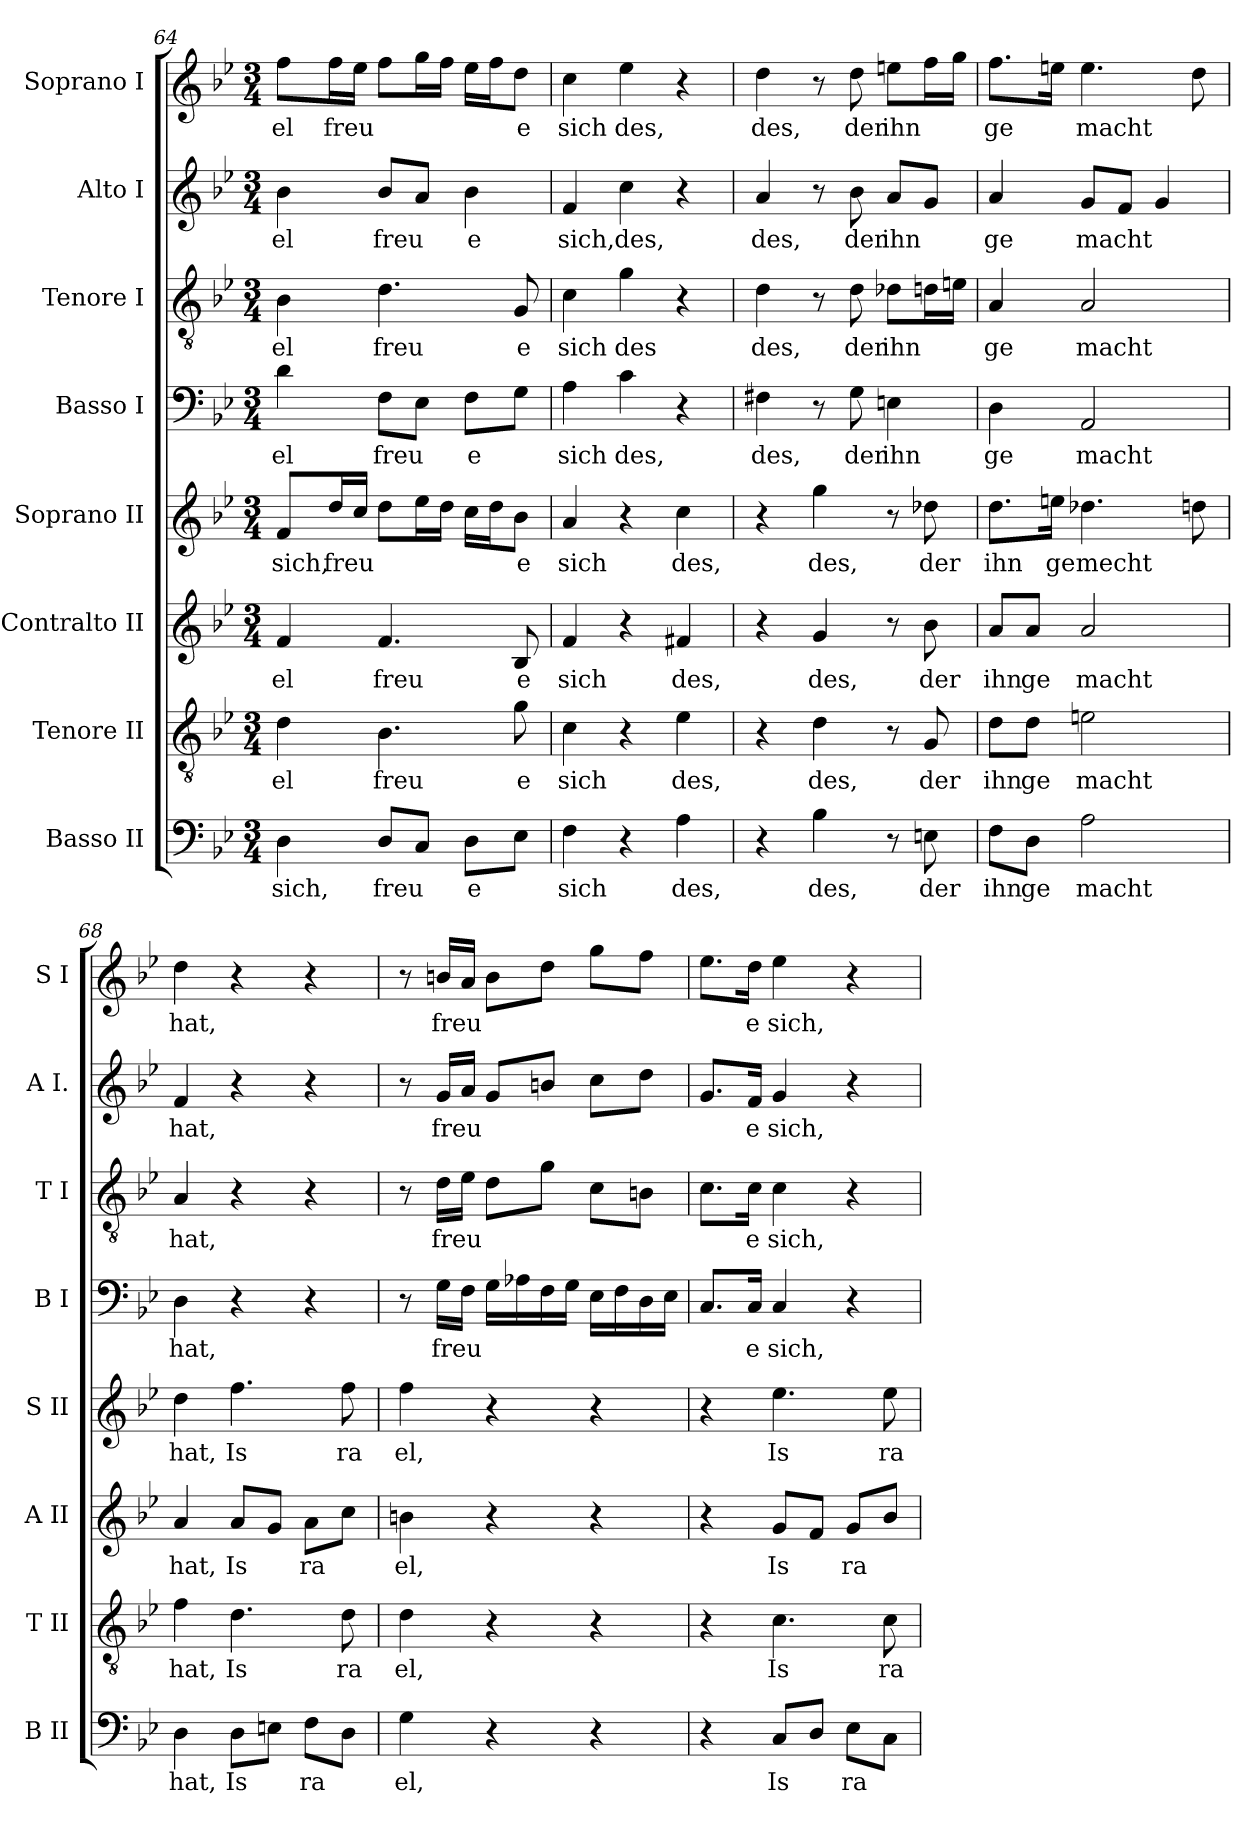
**kern	**text	**kern	**text	**kern	**text	**kern	**text	**kern	**text	**kern	**text	**kern	**text	**kern	**text
*part8	*part8	*part7	*part7	*part6	*part6	*part5	*part5	*part4	*part4	*part3	*part3	*part2	*part2	*part1	*part1
*staff8	*staff8	*staff7	*staff7	*staff6	*staff6	*staff5	*staff5	*staff4	*staff4	*staff3	*staff3	*staff2	*staff2	*staff1	*staff1
*I"Basso II	*	*I"Tenore II	*	*I"Contralto II	*	*I"Soprano II	*	*I"Basso I	*	*I"Tenore I	*	*I"Alto I	*	*I"Soprano I	*
*I'B II	*	*I'T II	*	*I'A II	*	*I'S II	*	*I'B I	*	*I'T I	*	*I'A I.	*	*I'S I	*
*clefF4	*	*clefGv2	*	*clefG2	*	*clefG2	*	*clefF4	*	*clefGv2	*	*clefG2	*	*clefG2	*
*k[b-e-]	*	*k[b-e-]	*	*k[b-e-]	*	*k[b-e-]	*	*k[b-e-]	*	*k[b-e-]	*	*k[b-e-]	*	*k[b-e-]	*
*M3/4	*	*M3/4	*	*M3/4	*	*M3/4	*	*M3/4	*	*M3/4	*	*M3/4	*	*M3/4	*
=64	=64	=64	=64	=64	=64	=64	=64	=64	=64	=64	=64	=64	=64	=64	=64
!	!LO:LY:b	!	!LO:LY:b	!	!LO:LY:b	!	!LO:LY:b	!	!LO:LY:b	!	!LO:LY:b	!	!LO:LY:b	!	!LO:LY:b
4D\	sich,	4d\	el	4f/	el	8f/L	sich,	4d\	el	4B-\	el	4b-\	el	8ff\L	el
!	!	!	!	!	!	!	!LO:LY:b	!	!	!	!	!	!	!	!LO:LY:b
.	.	.	.	.	.	16dd/L	freu	.	.	.	.	.	.	16ff\L	freu
.	.	.	.	.	.	16cc/JJ	.	.	.	.	.	.	.	16ee-\JJ	.
!	!LO:LY:b	!	!LO:LY:b	!	!LO:LY:b	!	!	!	!LO:LY:b	!	!LO:LY:b	!	!LO:LY:b	!	!
8D/L	freu	4.B-\	freu	4.f/	freu	8dd\L	.	8F\L	freu	4.d\	freu	8b-/L	freu	8ff\L	.
8C/J	.	.	.	.	.	16ee-\L	.	8E-\J	.	.	.	8a/J	.	16gg\L	.
.	.	.	.	.	.	16dd\JJ	.	.	.	.	.	.	.	16ff\JJ	.
!	!LO:LY:b	!	!	!	!	!	!	!	!LO:LY:b	!	!	!	!LO:LY:b	!	!
8D\L	e	.	.	.	.	16cc\LL	.	8F\L	e	.	.	4b-\	e	16ee-\LL	.
.	.	.	.	.	.	16dd\J	.	.	.	.	.	.	.	16ff\J	.
!	!	!	!LO:LY:b	!	!LO:LY:b	!	!LO:LY:b	!	!	!	!LO:LY:b	!	!	!	!LO:LY:b
8E-\J	.	8g\	e	8B-/	e	8b-\J	e	8G\J	.	8G/	e	.	.	8dd\J	e
=65	=65	=65	=65	=65	=65	=65	=65	=65	=65	=65	=65	=65	=65	=65	=65
!	!LO:LY:b	!	!LO:LY:b	!	!LO:LY:b	!	!LO:LY:b	!	!LO:LY:b	!	!LO:LY:b	!	!LO:LY:b	!	!LO:LY:b
4F\	sich	4c\	sich	4f/	sich	4a/	sich	4A\	sich	4c\	sich	4f/	sich,	4cc\	sich
!	!	!	!	!	!	!	!	!	!LO:LY:b	!	!LO:LY:b	!	!LO:LY:b	!	!LO:LY:b
4r	.	4r	.	4r	.	4r	.	4c\	des,	4g\	des	4cc\	des,	4ee-\	des,
!	!LO:LY:b	!	!LO:LY:b	!	!LO:LY:b	!	!LO:LY:b	!	!	!	!	!	!	!	!
4A\	des,	4e-\	des,	4f#X/	des,	4cc\	des,	4r	.	4r	.	4r	.	4r	.
!!LO:PB:g=z
=66	=66	=66	=66	=66	=66	=66	=66	=66	=66	=66	=66	=66	=66	=66	=66
!	!	!	!	!	!	!	!	!	!LO:LY:b	!	!LO:LY:b	!	!LO:LY:b	!	!LO:LY:b
4r	.	4r	.	4r	.	4r	.	4F#X\	des,	4d\	des,	4a/	des,	4dd\	des,
!	!LO:LY:b	!	!LO:LY:b	!	!LO:LY:b	!	!LO:LY:b	!	!	!	!	!	!	!	!
4B-\	des,	4d\	des,	4g/	des,	4gg\	des,	8r	.	8r	.	8r	.	8r	.
!	!	!	!	!	!	!	!	!	!LO:LY:b	!	!LO:LY:b	!	!LO:LY:b	!	!LO:LY:b
.	.	.	.	.	.	.	.	8G\	der	8d\	der	8b-\	der	8dd\	der
!	!	!	!	!	!	!	!	!	!LO:LY:b	!	!LO:LY:b	!	!LO:LY:b	!	!LO:LY:b
8r	.	8r	.	8r	.	8r	.	4En\	ihn	8d-X\L	ihn	8a/L	ihn	8een\L	ihn
!	!LO:LY:b	!	!LO:LY:b	!	!LO:LY:b	!	!LO:LY:b	!	!	!	!	!	!	!	!
8En\	der	8G/	der	8b-\	der	8dd-X\	der	.	.	16dn\L	.	8g/J	.	16ff\L	.
.	.	.	.	.	.	.	.	.	.	16en\JJ	.	.	.	16gg\JJ	.
=67	=67	=67	=67	=67	=67	=67	=67	=67	=67	=67	=67	=67	=67	=67	=67
!	!LO:LY:b	!	!LO:LY:b	!	!LO:LY:b	!	!LO:LY:b	!	!LO:LY:b	!	!LO:LY:b	!	!LO:LY:b	!	!LO:LY:b
8F\L	ihn	8d\L	ihn	8a/L	ihn	8.dd\L	ihn	4D\	ge	4A/	ge	4a/	ge	8.ff\L	ge
!	!LO:LY:b	!	!LO:LY:b	!	!LO:LY:b	!	!	!	!	!	!	!	!	!	!
8D\J	ge	8d\J	ge	8a/J	ge	.	.	.	.	.	.	.	.	.	.
!	!	!	!	!	!	!	!LO:LY:b	!	!	!	!	!	!	!	!
.	.	.	.	.	.	16een\Jk	ge	.	.	.	.	.	.	16een\Jk	.
!	!LO:LY:b	!	!LO:LY:b	!	!LO:LY:b	!	!LO:LY:b	!	!LO:LY:b	!	!LO:LY:b	!	!LO:LY:b	!	!LO:LY:b
2A\	macht	2en\	macht	2a/	macht	4.dd-X\	mecht	2AA/	macht	2A/	macht	8g/L	macht	4.ee\	macht
.	.	.	.	.	.	.	.	.	.	.	.	8f/J	.	.	.
.	.	.	.	.	.	.	.	.	.	.	.	4g/	.	.	.
.	.	.	.	.	.	8ddn\	.	.	.	.	.	.	.	8dd\	.
=68	=68	=68	=68	=68	=68	=68	=68	=68	=68	=68	=68	=68	=68	=68	=68
!	!LO:LY:b	!	!LO:LY:b	!	!LO:LY:b	!	!LO:LY:b	!	!LO:LY:b	!	!LO:LY:b	!	!LO:LY:b	!	!LO:LY:b
4D\	hat,	4f\	hat,	4a/	hat,	4dd\	hat,	4D\	hat,	4A/	hat,	4f/	hat,	4dd\	hat,
!	!LO:LY:b	!	!LO:LY:b	!	!LO:LY:b	!	!LO:LY:b	!	!	!	!	!	!	!	!
8D\L	Is	4.d\	Is	8a/L	Is	4.ff\	Is	4r	.	4r	.	4r	.	4r	.
8En\J	.	.	.	8g/J	.	.	.	.	.	.	.	.	.	.	.
!	!LO:LY:b	!	!	!	!LO:LY:b	!	!	!	!	!	!	!	!	!	!
8F\L	ra	.	.	8a\L	ra	.	.	4r	.	4r	.	4r	.	4r	.
!	!	!	!LO:LY:b	!	!	!	!LO:LY:b	!	!	!	!	!	!	!	!
8D\J	.	8d\	ra	8cc\J	.	8ff\	ra	.	.	.	.	.	.	.	.
=69	=69	=69	=69	=69	=69	=69	=69	=69	=69	=69	=69	=69	=69	=69	=69
!	!LO:LY:b	!	!LO:LY:b	!	!LO:LY:b	!	!LO:LY:b	!	!	!	!	!	!	!	!
4G\	el,	4d\	el,	4bn\	el,	4ff\	el,	8r	.	8r	.	8r	.	8r	.
!	!	!	!	!	!	!	!	!	!LO:LY:b	!	!LO:LY:b	!	!LO:LY:b	!	!LO:LY:b
.	.	.	.	.	.	.	.	16G\LL	freu	16d\LL	freu	16g/LL	freu	16bn/LL	freu
.	.	.	.	.	.	.	.	16F\JJ	.	16e-\JJ	.	16a/JJ	.	16a/JJ	.
4r	.	4r	.	4r	.	4r	.	16G\LL	.	8d\L	.	8g/L	.	8b\L	.
.	.	.	.	.	.	.	.	16A-X\	.	.	.	.	.	.	.
.	.	.	.	.	.	.	.	16F\	.	8g\J	.	8bn/J	.	8dd\J	.
.	.	.	.	.	.	.	.	16G\JJ	.	.	.	.	.	.	.
4r	.	4r	.	4r	.	4r	.	16E-\LL	.	8c\L	.	8cc\L	.	8gg\L	.
.	.	.	.	.	.	.	.	16F\	.	.	.	.	.	.	.
.	.	.	.	.	.	.	.	16D\	.	8Bn\J	.	8dd\J	.	8ff\J	.
.	.	.	.	.	.	.	.	16E-\JJ	.	.	.	.	.	.	.
=70	=70	=70	=70	=70	=70	=70	=70	=70	=70	=70	=70	=70	=70	=70	=70
4r	.	4r	.	4r	.	4r	.	8.C/L	.	8.c\L	.	8.g/L	.	8.ee-\L	.
!	!	!	!	!	!	!	!	!	!LO:LY:b	!	!LO:LY:b	!	!LO:LY:b	!	!LO:LY:b
.	.	.	.	.	.	.	.	16C/Jk	e	16c\Jk	e	16f/Jk	e	16dd\Jk	e
!	!LO:LY:b	!	!LO:LY:b	!	!LO:LY:b	!	!LO:LY:b	!	!LO:LY:b	!	!LO:LY:b	!	!LO:LY:b	!	!LO:LY:b
8C/L	Is	4.c\	Is	8g/L	Is	4.ee-\	Is	4C/	sich,	4c\	sich,	4g/	sich,	4ee-\	sich,
8D/J	.	.	.	8f/J	.	.	.	.	.	.	.	.	.	.	.
!	!LO:LY:b	!	!	!	!LO:LY:b	!	!	!	!	!	!	!	!	!	!
8E-\L	ra	.	.	8g/L	ra	.	.	4r	.	4r	.	4r	.	4r	.
!	!	!	!LO:LY:b	!	!	!	!LO:LY:b	!	!	!	!	!	!	!	!
8C\J	.	8c\	ra	8b-/J	.	8ee-\	ra	.	.	.	.	.	.	.	.
=	=	=	=	=	=	=	=	=	=	=	=	=	=	=	=
*-	*-	*-	*-	*-	*-	*-	*-	*-	*-	*-	*-	*-	*-	*-	*-
